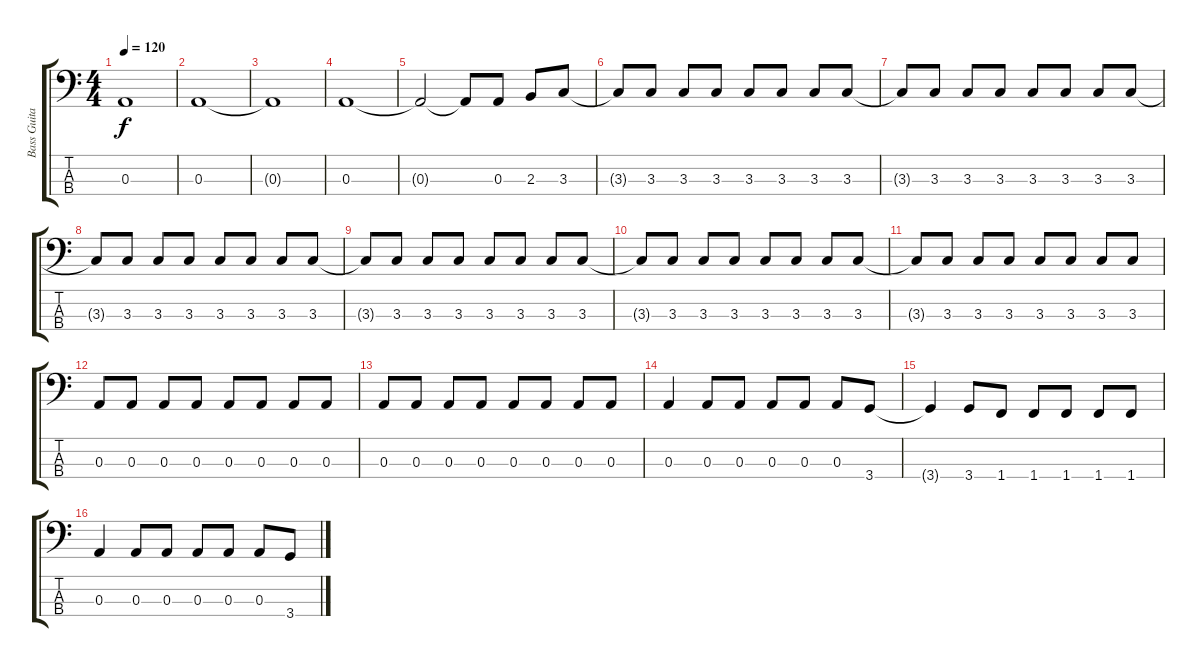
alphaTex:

\track ("Bass Guitar" "Bass Guita") {instrument electricbassfinger}
\staff {score tabs}
\tuning (G2 D2 A1 E1) {hide}
\ts (4 4)
\tempo 120
\clef f4
\ks c
0.3{t}.1{dy f} |
0.3.1 |
0.3{t}.1 |
0.3.1 |
0.3{t}.2 0.3{t}.8 0.3.8 2.3.8 3.3.8 |
3.3{t}.8 3.3.8 3.3.8 3.3.8 3.3.8 3.3.8 3.3.8 3.3.8 |
3.3{t}.8 3.3.8 3.3.8 3.3.8 3.3.8 3.3.8 3.3.8 3.3.8 |
3.3{t}.8 3.3.8 3.3.8 3.3.8 3.3.8 3.3.8 3.3.8 3.3.8 |
3.3{t}.8 3.3.8 3.3.8 3.3.8 3.3.8 3.3.8 3.3.8 3.3.8 |
3.3{t}.8 3.3.8 3.3.8 3.3.8 3.3.8 3.3.8 3.3.8 3.3.8 |
3.3{t}.8 3.3.8 3.3.8 3.3.8 3.3.8 3.3.8 3.3.8 3.3.8 |
0.3.8 0.3.8 0.3.8 0.3.8 0.3.8 0.3.8 0.3.8 0.3.8 |
0.3.8 0.3.8 0.3.8 0.3.8 0.3.8 0.3.8 0.3.8 0.3.8 |
0.3.4 0.3.8 0.3.8 0.3.8 0.3.8 0.3.8 3.4.8 |
3.4{t}.4 3.4.8 1.4.8 1.4.8 1.4.8 1.4.8 1.4.8 |
0.3.4 0.3.8 0.3.8 0.3.8 0.3.8 0.3.8 3.4.8
